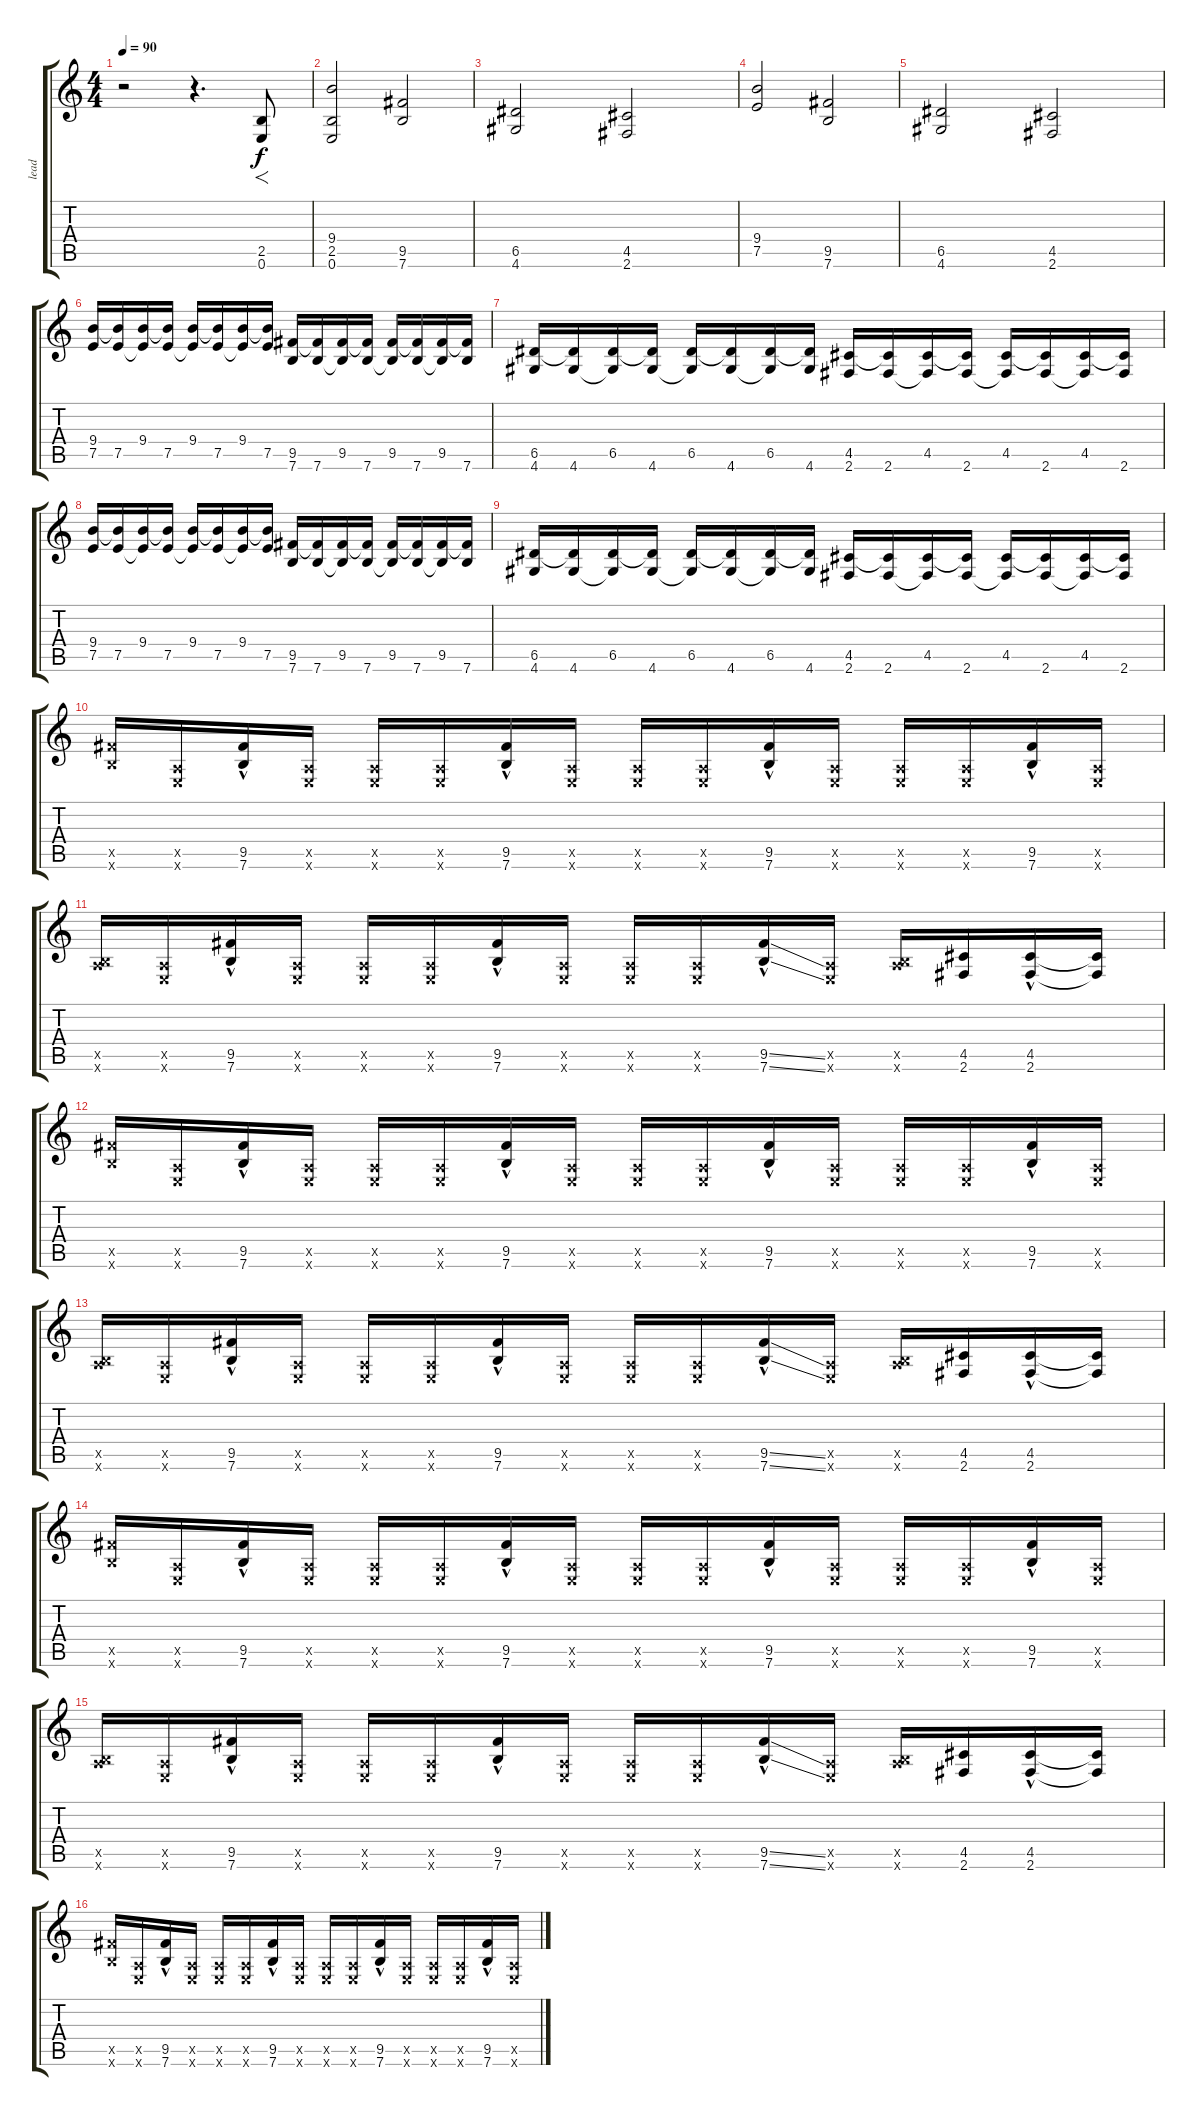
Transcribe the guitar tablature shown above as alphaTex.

\track ("lead" "lead") {instrument distortionguitar}
\staff {score tabs}
\tuning (E4 B3 G3 D3 A2 E2) {hide}
\ts (4 4)
\tempo 90
\clef g2
\ks c
r.2{dy f instrument distortionguitar} r.4{d} (2.5 0.6).8{f} |
(9.4 2.5 0.6).2 (9.5 7.6).2 |
(6.5 4.6).2 (4.5 2.6).2 |
(9.4 7.5).2 (9.5 7.6).2 |
(6.5 4.6).2 (4.5 2.6).2 |
(9.4 7.5).16 (9.4{t} 7.5).16 (9.4 7.5{t}).16 (9.4{t} 7.5).16 (9.4 7.5{t}).16 (9.4{t} 7.5).16 (9.4 7.5{t}).16 (9.4{t} 7.5).16 (9.5 7.6).16 (9.5{t} 7.6).16 (9.5 7.6{t}).16 (9.5{t} 7.6).16 (9.5 7.6{t}).16 (9.5{t} 7.6).16 (9.5 7.6{t}).16 (9.5{t} 7.6).16 |
(6.5 4.6).16 (6.5{t} 4.6).16 (6.5 4.6{t}).16 (6.5{t} 4.6).16 (6.5 4.6{t}).16 (6.5{t} 4.6).16 (6.5 4.6{t}).16 (6.5{t} 4.6).16 (4.5 2.6).16 (4.5{t} 2.6).16 (4.5 2.6{t}).16 (4.5{t} 2.6).16 (4.5 2.6{t}).16 (4.5{t} 2.6).16 (4.5 2.6{t}).16 (4.5{t} 2.6).16 |
(9.4 7.5).16 (9.4{t} 7.5).16 (9.4 7.5{t}).16 (9.4{t} 7.5).16 (9.4 7.5{t}).16 (9.4{t} 7.5).16 (9.4 7.5{t}).16 (9.4{t} 7.5).16 (9.5 7.6).16 (9.5{t} 7.6).16 (9.5 7.6{t}).16 (9.5{t} 7.6).16 (9.5 7.6{t}).16 (9.5{t} 7.6).16 (9.5 7.6{t}).16 (9.5{t} 7.6).16 |
(6.5 4.6).16 (6.5{t} 4.6).16 (6.5 4.6{t}).16 (6.5{t} 4.6).16 (6.5 4.6{t}).16 (6.5{t} 4.6).16 (6.5 4.6{t}).16 (6.5{t} 4.6).16 (4.5 2.6).16 (4.5{t} 2.6).16 (4.5 2.6{t}).16 (4.5{t} 2.6).16 (4.5 2.6{t}).16 (4.5{t} 2.6).16 (4.5 2.6{t}).16 (4.5{t} 2.6).16 |
(9.5{x} 7.6{x}).16 (0.5{x} 0.6{x}).16 (9.5{hac} 7.6{hac}).16 (0.5{x} 0.6{x}).16 (0.5{x} 0.6{x}).16 (0.5{x} 0.6{x}).16 (9.5{hac} 7.6{hac}).16 (0.5{x} 0.6{x}).16 (0.5{x} 0.6{x}).16 (0.5{x} 0.6{x}).16 (9.5{hac} 7.6{hac}).16 (0.5{x} 0.6{x}).16 (0.5{x} 0.6{x}).16 (0.5{x} 0.6{x}).16 (9.5{hac} 7.6{hac}).16 (0.5{x} 0.6{x}).16 |
(0.5{x} 7.6{x}).16 (0.5{x} 0.6{x}).16 (9.5{hac} 7.6{hac}).16 (0.5{x} 0.6{x}).16 (0.5{x} 0.6{x}).16 (0.5{x} 0.6{x}).16 (9.5{hac} 7.6{hac}).16 (0.5{x} 0.6{x}).16 (0.5{x} 0.6{x}).16 (0.5{x} 0.6{x}).16 (9.5{ss hac} 7.6{ss hac}).16 (0.5{x} 0.6{x}).16 (0.5{x} 7.6{x}).16 (4.5 2.6).16 (4.5{hac} 2.6{hac}).16 (4.5{t} 2.6{t}).16 |
(9.5{x} 7.6{x}).16 (0.5{x} 0.6{x}).16 (9.5{hac} 7.6{hac}).16 (0.5{x} 0.6{x}).16 (0.5{x} 0.6{x}).16 (0.5{x} 0.6{x}).16 (9.5{hac} 7.6{hac}).16 (0.5{x} 0.6{x}).16 (0.5{x} 0.6{x}).16 (0.5{x} 0.6{x}).16 (9.5{hac} 7.6{hac}).16 (0.5{x} 0.6{x}).16 (0.5{x} 0.6{x}).16 (0.5{x} 0.6{x}).16 (9.5{hac} 7.6{hac}).16 (0.5{x} 0.6{x}).16 |
(0.5{x} 7.6{x}).16 (0.5{x} 0.6{x}).16 (9.5{hac} 7.6{hac}).16 (0.5{x} 0.6{x}).16 (0.5{x} 0.6{x}).16 (0.5{x} 0.6{x}).16 (9.5{hac} 7.6{hac}).16 (0.5{x} 0.6{x}).16 (0.5{x} 0.6{x}).16 (0.5{x} 0.6{x}).16 (9.5{ss hac} 7.6{ss hac}).16 (0.5{x} 0.6{x}).16 (0.5{x} 7.6{x}).16 (4.5 2.6).16 (4.5{hac} 2.6{hac}).16 (4.5{t} 2.6{t}).16 |
(9.5{x} 7.6{x}).16 (0.5{x} 0.6{x}).16 (9.5{hac} 7.6{hac}).16 (0.5{x} 0.6{x}).16 (0.5{x} 0.6{x}).16 (0.5{x} 0.6{x}).16 (9.5{hac} 7.6{hac}).16 (0.5{x} 0.6{x}).16 (0.5{x} 0.6{x}).16 (0.5{x} 0.6{x}).16 (9.5{hac} 7.6{hac}).16 (0.5{x} 0.6{x}).16 (0.5{x} 0.6{x}).16 (0.5{x} 0.6{x}).16 (9.5{hac} 7.6{hac}).16 (0.5{x} 0.6{x}).16 |
(0.5{x} 7.6{x}).16 (0.5{x} 0.6{x}).16 (9.5{hac} 7.6{hac}).16 (0.5{x} 0.6{x}).16 (0.5{x} 0.6{x}).16 (0.5{x} 0.6{x}).16 (9.5{hac} 7.6{hac}).16 (0.5{x} 0.6{x}).16 (0.5{x} 0.6{x}).16 (0.5{x} 0.6{x}).16 (9.5{ss hac} 7.6{ss hac}).16 (0.5{x} 0.6{x}).16 (0.5{x} 7.6{x}).16 (4.5 2.6).16 (4.5{hac} 2.6{hac}).16 (4.5{t} 2.6{t}).16 |
(9.5{x} 7.6{x}).16 (0.5{x} 0.6{x}).16 (9.5{hac} 7.6{hac}).16 (0.5{x} 0.6{x}).16 (0.5{x} 0.6{x}).16 (0.5{x} 0.6{x}).16 (9.5{hac} 7.6{hac}).16 (0.5{x} 0.6{x}).16 (0.5{x} 0.6{x}).16 (0.5{x} 0.6{x}).16 (9.5{hac} 7.6{hac}).16 (0.5{x} 0.6{x}).16 (0.5{x} 0.6{x}).16 (0.5{x} 0.6{x}).16 (9.5{hac} 7.6{hac}).16 (0.5{x} 0.6{x}).16
